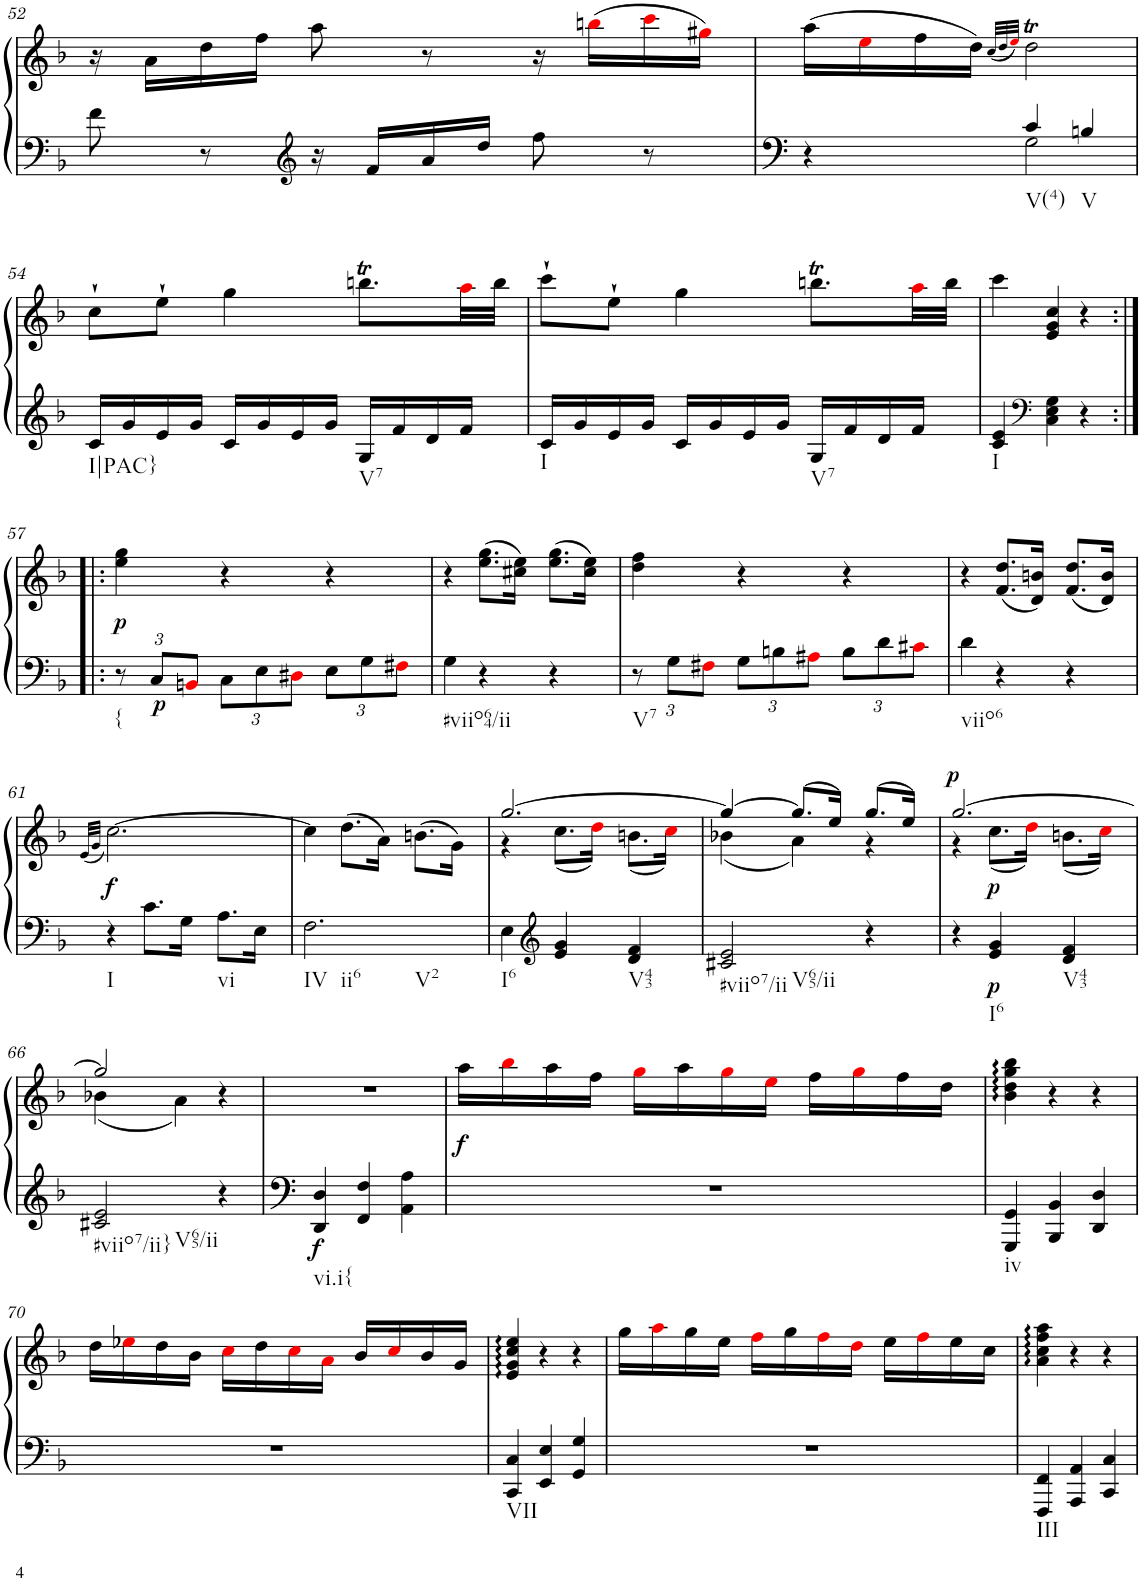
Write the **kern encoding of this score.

**kern	**kern	**dynam
*part1	*part1	*part1
*staff2	*staff1	*staff1/2
*I"Klavier linke Hand	*	*
!!LO:PB:g=z
*clefF4	*clefG2	*
*k[b-]	*k[b-]	*
*M3/4	*M3/4	*
=52	=52	=52
8f\	16r	.
.	16a\LL	.
8r	16dd\	.
.	16ff\JJ	.
*clefG2	*	*
16r	8aa\	.
16f/LL	.	.
16a/	8r	.
16dd/JJ	.	.
8ff\	16r	.
.	(16bbni\LL	.
8r	16ccci\	.
.	16gg#Xi\JJ)	.
=53	=53	=53
*^	*	*
4r	4ryy	(16aa\LL	.
.	.	16eei\	.
.	.	16ff\	.
.	.	16dd\JJ)	.
.	.	(32qcc/LLL	.
.	.	32qdd/	.
.	.	32qeei/JJJ)	.
!LO:TX:b:t=V(4)	!	!	!
4c/	2G\	2ddT\	.
!LO:TX:b:t=V	!	!	!
4Bn/	.	.	.
*v	*v	*	*
!!LO:LB:g=z
=54	=54	=54
!LO:TX:b:t=I|PAC}	!	!
16c/LL	8cc`\L	.
16g/	.	.
16e/	8ee`\J	.
16g/JJ	.	.
16c/LL	4gg\	.
16g/	.	.
16e/	.	.
16g/JJ	.	.
!LO:TX:b:t=V7	!	!
16G/LL	8.bbnt\L	.
16f/	.	.
16d/	.	.
16f/JJ	32aai\LL	.
.	32bb\JJJ	.
=55	=55	=55
!LO:TX:b:t=I	!	!
16c/LL	8ccc`\L	.
16g/	.	.
16e/	8ee`\J	.
16g/JJ	.	.
16c/LL	4gg\	.
16g/	.	.
16e/	.	.
16g/JJ	.	.
!LO:TX:b:t=V7	!	!
16G/LL	8.bbnt\L	.
16f/	.	.
16d/	.	.
16f/JJ	32aai\LL	.
.	32bb\JJJ	.
=56	=56	=56
!LO:TX:b:t=I	!	!
4c/ 4e/	4ccc\	.
*clefF4	*	*
4C\ 4E\ 4G\	4e/ 4g/ 4cc/	.
4r	4r	.
!!LO:LB:g=z
=57:|!|:	=57:|!|:	=57:|!|:
*Xbrackettup	*	*
!LO:TX:b:t={	!	!
!	!	!LO:DY:b
12r	4ee\ 4gg\	p
!	!	!LO:DY:b=2
12C/L	.	p
12BBni/J	.	.
12C\L	4r	.
12E\	.	.
12D#Xi\J	.	.
12E\L	4r	.
12G\	.	.
12F#Xi\J	.	.
=58	=58	=58
!LO:TX:b:t=#viio64/ii	!	!
4G\	4r	.
4r	(8.ee\ 8.gg\L	.
.	16cc#X\ 16ee\Jk)	.
4r	(8.ee\ 8.gg\L	.
.	16cc#\ 16ee\Jk)	.
=59	=59	=59
!LO:TX:b:t=V7	!	!
12r	4dd\ 4ff\	.
12G\L	.	.
12F#Xi\J	.	.
12G\L	4r	.
12Bn\	.	.
12A#Xi\J	.	.
12B\L	4r	.
12d\	.	.
12c#Xi\J	.	.
=60	=60	=60
!LO:TX:b:t=viio6	!	!
4d\	4r	.
4r	(8.f/ 8.dd/L	.
.	16d/ 16bn/Jk)	.
4r	(8.f/ 8.dd/L	.
.	16d/ 16b/Jk)	.
!!LO:LB:g=z
=61	=61	=61
.	(32qe/LLL	.
.	32qg/JJJ	.
!LO:TX:b:t=I	!	!
!	!	!LO:DY:b
4r	[2.cc\)	f
8.c\L	.	.
16G\Jk	.	.
!LO:TX:b:t=vi	!	!
8.A\L	.	.
16E\Jk	.	.
=62	=62	=62
!LO:TX:b:t=IV	!	!
!LO:TX:b:t=ii6	!	!
!LO:TX:b:t=V2	!	!
2.F\	4cc\]	.
.	(8.dd\L	.
.	16a\Jk)	.
.	(8.bn\L	.
.	16g\Jk)	.
=63	=63	=63
*	*^	*
!LO:TX:b:t=I6	!	!	!
4E\	[2.gg/	4r	.
*clefG2	*	*	*
4e/ 4g/	.	(8.cc\L	.
.	.	16ddi\Jk)	.
!LO:TX:b:t=V43	!	!	!
4d/ 4f/	.	(8.bn\L	.
.	.	16cci\Jk)	.
=64	=64	=64	=64
!LO:TX:b:t=#viio7/ii	!	!	!
!LO:TX:b:t=V65/ii	!	!	!
2c#X/ 2e/	4gg/_	(4b-X\	.
.	(8.gg/L]	4a\)	.
.	16ee/Jk)	.	.
4r	(8.gg/L	4r	.
.	16ee/Jk)	.	.
=65	=65	=65	=65
!	!	!	!LO:DY:a
4r	[2.gg/	4r	p
!LO:TX:b:t=I6	!	!	!
!	!	!	!LO:DY:b=2
!	!	!	!LO:DY:n=1:b
4e/ 4g/	.	(8.cc\L	p p
.	.	16ddi\Jk)	.
!LO:TX:b:t=V43	!	!	!
4d/ 4f/	.	(8.bn\L	.
.	.	16cci\Jk)	.
!!LO:LB:g=z	!!
=66	=66	=66	=66
!LO:TX:b:t=#viio7/ii}	!	!	!
!LO:TX:b:t=V65/ii	!	!	!
2c#X/ 2e/	2gg/]	(4b-X\	.
.	.	4a\)	.
4r	4r	4ryy	.
=67	=67	=67	=67
!LO:TX:b:t=vi.i{	!	!	!
!	!	!	!LO:DY:b=2
*	*v	*v	*
4DD/ 4D/	2.r	f
4FF/ 4F/	.	.
4AA\ 4A\	.	.
=68	=68	=68
!	!	!LO:DY:b
2.r	16aa\LL	f
.	16bb-i\	.
.	16aa\	.
.	16ff\JJ	.
.	16ggi\LL	.
.	16aa\	.
.	16ggi\	.
.	16eei\JJ	.
.	16ff\LL	.
.	16ggi\	.
.	16ff\	.
.	16dd\JJ	.
=69	=69	=69
!LO:TX:b:t=iv	!	!
4GGG/ 4GG/	4b-\ 4dd\ 4gg\ 4bb-\	.
4BBB-/ 4BB-/	4r	.
4DD/ 4D/	4r	.
!!LO:LB:g=z
=70	=70	=70
2.r	16dd\LL	.
.	16ee-Xi\	.
.	16dd\	.
.	16b-\JJ	.
.	16cci\LL	.
.	16dd\	.
.	16cci\	.
.	16ai\JJ	.
.	16b-/LL	.
.	16cci/	.
.	16b-/	.
.	16g/JJ	.
=71	=71	=71
!LO:TX:b:t=VII	!	!
4CC/ 4C/	4e/ 4g/ 4cc/ 4ee/	.
4EE/ 4E/	4r	.
4GG/ 4G/	4r	.
=72	=72	=72
2.r	16gg\LL	.
.	16aai\	.
.	16gg\	.
.	16ee\JJ	.
.	16ffi\LL	.
.	16gg\	.
.	16ffi\	.
.	16ddi\JJ	.
.	16ee\LL	.
.	16ffi\	.
.	16ee\	.
.	16cc\JJ	.
=73	=73	=73
!LO:TX:b:t=III	!	!
4FFF/ 4FF/	4a\ 4cc\ 4ff\ 4aa\	.
4AAA/ 4AA/	4r	.
4CC/ 4C/	4r	.
=	=	=
*-	*-	*-
